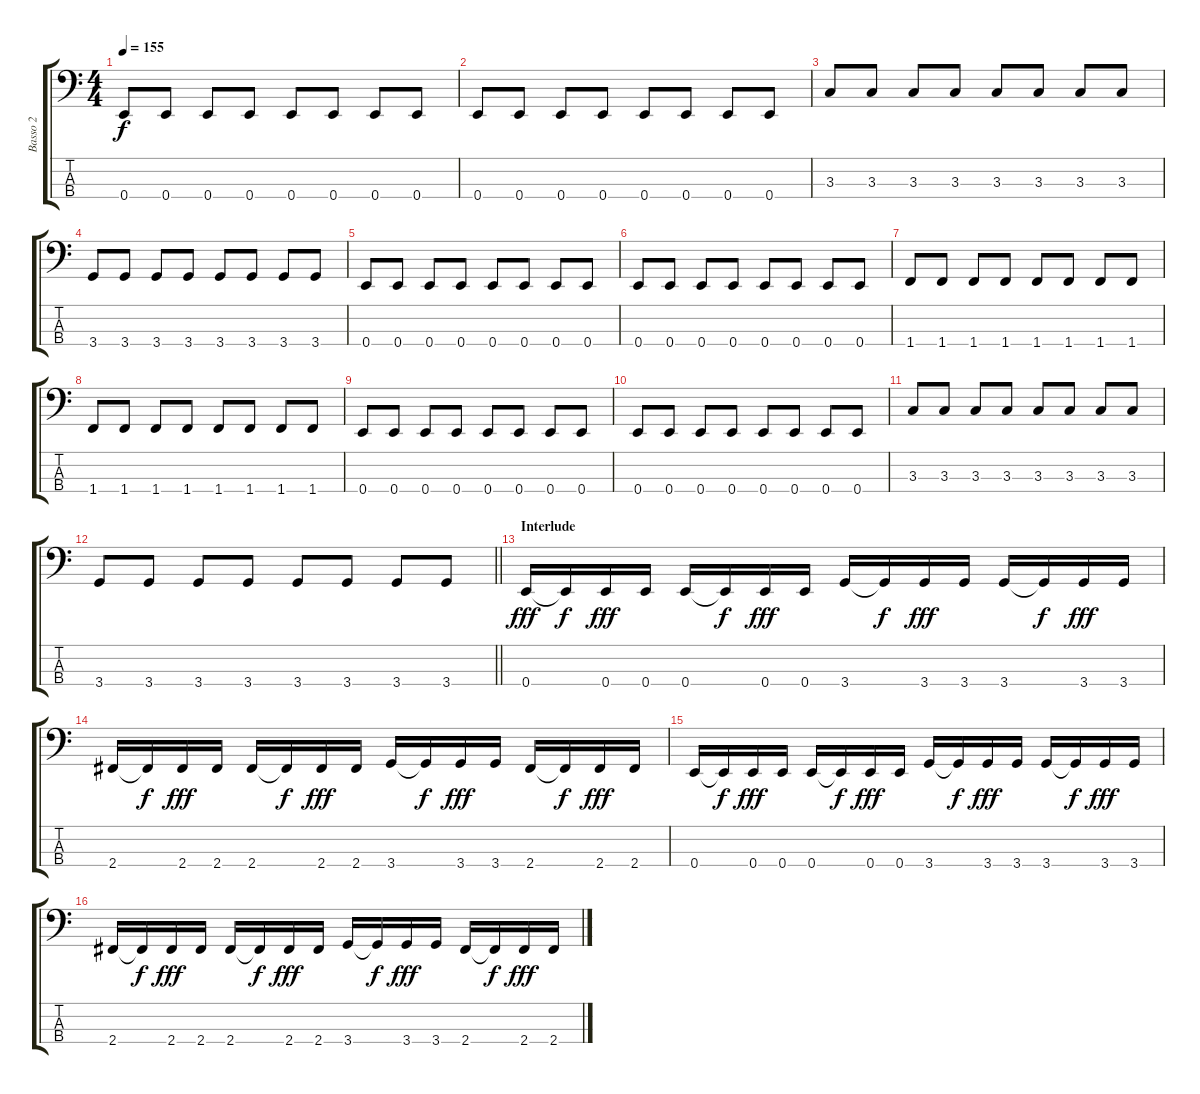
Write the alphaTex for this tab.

\track ("Basso 2" "Basso 2") {instrument electricbasspick}
\staff {score tabs}
\tuning (G2 D2 A1 E1) {hide}
\ts (4 4)
\tempo 155
\clef f4
\ks c
0.4.8{dy f} 0.4.8 0.4.8 0.4.8 0.4.8 0.4.8 0.4.8 0.4.8 |
0.4.8 0.4.8 0.4.8 0.4.8 0.4.8 0.4.8 0.4.8 0.4.8 |
3.3.8 3.3.8 3.3.8 3.3.8 3.3.8 3.3.8 3.3.8 3.3.8 |
3.4.8 3.4.8 3.4.8 3.4.8 3.4.8 3.4.8 3.4.8 3.4.8 |
0.4.8 0.4.8 0.4.8 0.4.8 0.4.8 0.4.8 0.4.8 0.4.8 |
0.4.8 0.4.8 0.4.8 0.4.8 0.4.8 0.4.8 0.4.8 0.4.8 |
1.4.8 1.4.8 1.4.8 1.4.8 1.4.8 1.4.8 1.4.8 1.4.8 |
1.4.8 1.4.8 1.4.8 1.4.8 1.4.8 1.4.8 1.4.8 1.4.8 |
0.4.8 0.4.8 0.4.8 0.4.8 0.4.8 0.4.8 0.4.8 0.4.8 |
0.4.8 0.4.8 0.4.8 0.4.8 0.4.8 0.4.8 0.4.8 0.4.8 |
3.3.8 3.3.8 3.3.8 3.3.8 3.3.8 3.3.8 3.3.8 3.3.8 |
\barLineRight lightlight
3.4.8 3.4.8 3.4.8 3.4.8 3.4.8 3.4.8 3.4.8 3.4.8 |
\section ("" "Interlude")
0.4.16{dy fff} 0.4{t}.16{dy f} 0.4.16{dy fff} 0.4.16 0.4.16 0.4{t}.16{dy f} 0.4.16{dy fff} 0.4.16 3.4.16 3.4{t}.16{dy f} 3.4.16{dy fff} 3.4.16 3.4.16 3.4{t}.16{dy f} 3.4.16{dy fff} 3.4.16 |
2.4.16 2.4{t}.16{dy f} 2.4.16{dy fff} 2.4.16 2.4.16 2.4{t}.16{dy f} 2.4.16{dy fff} 2.4.16 3.4.16 3.4{t}.16{dy f} 3.4.16{dy fff} 3.4.16 2.4.16 2.4{t}.16{dy f} 2.4.16{dy fff} 2.4.16 |
0.4.16 0.4{t}.16{dy f} 0.4.16{dy fff} 0.4.16 0.4.16 0.4{t}.16{dy f} 0.4.16{dy fff} 0.4.16 3.4.16 3.4{t}.16{dy f} 3.4.16{dy fff} 3.4.16 3.4.16 3.4{t}.16{dy f} 3.4.16{dy fff} 3.4.16 |
2.4.16 2.4{t}.16{dy f} 2.4.16{dy fff} 2.4.16 2.4.16 2.4{t}.16{dy f} 2.4.16{dy fff} 2.4.16 3.4.16 3.4{t}.16{dy f} 3.4.16{dy fff} 3.4.16 2.4.16 2.4{t}.16{dy f} 2.4.16{dy fff} 2.4.16
